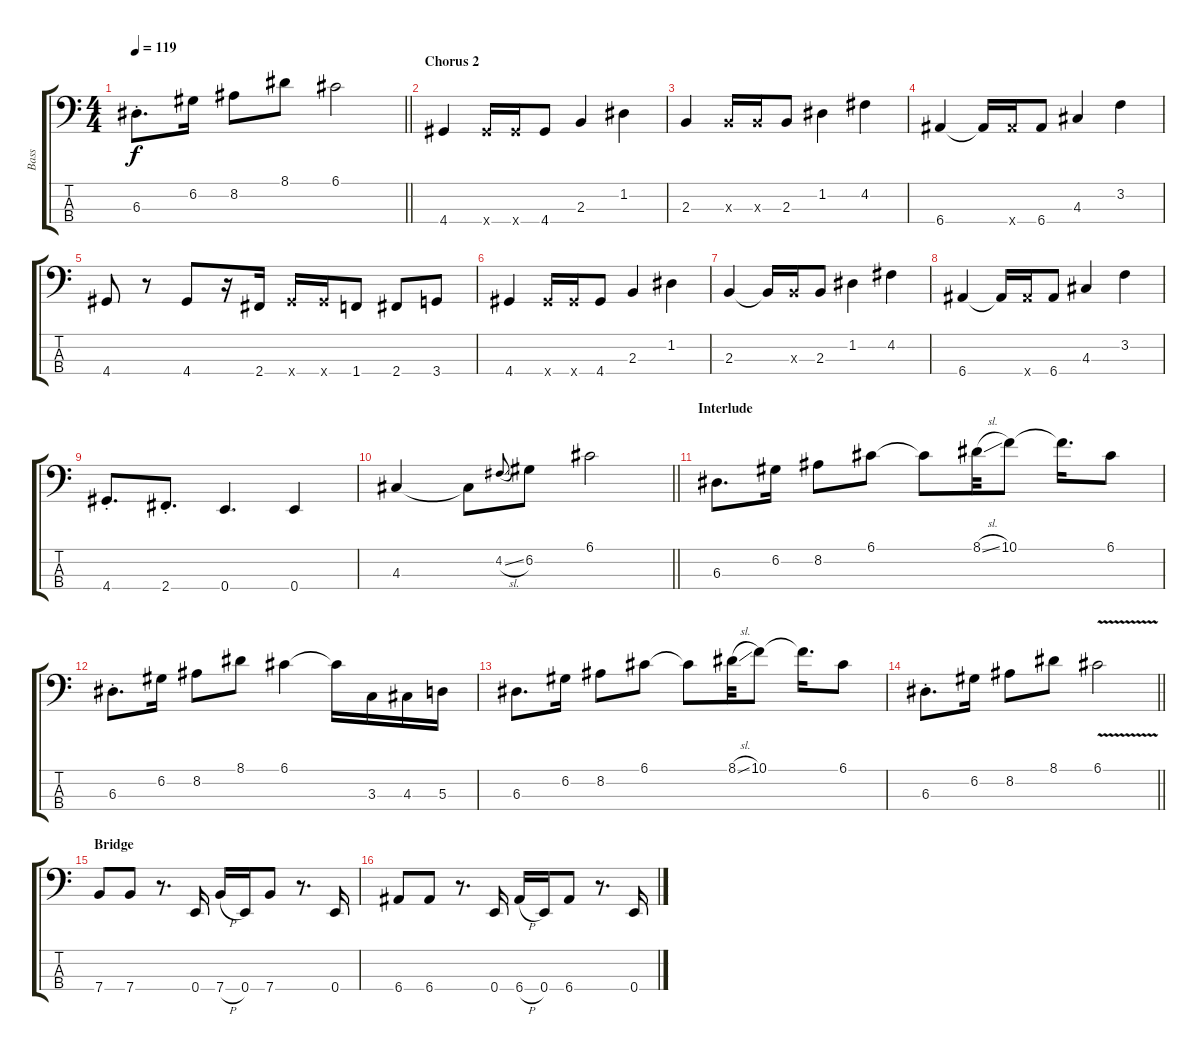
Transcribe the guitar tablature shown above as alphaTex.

\track ("Bass" "Bass") {instrument electricbassfinger}
\staff {score tabs}
\tuning (G2 D2 A1 E1) {hide}
\ts (4 4)
\tempo 119
\clef f4
\barLineRight lightlight
\ks c
6.3{st}.8{d dy f} 6.2.16 8.2.8 8.1.8 6.1.2 |
\section ("" "Chorus 2")
4.4.4 4.4{x}.16 4.4{x}.16 4.4.8 2.3.4 1.2.4 |
2.3.4 2.3{x}.16 2.3{x}.16 2.3.8 1.2.4 4.2.4 |
6.4.4 6.4{t}.16 6.4{x}.16 6.4.8 4.3.4 3.2.4 |
4.4.8 r.8 4.4.8 r.16 2.4.16 4.4{x}.16 4.4{x}.16 1.4.8 2.4.8 3.4.8 |
4.4.4 4.4{x}.16 4.4{x}.16 4.4.8 2.3.4 1.2.4 |
2.3.4 2.3{t}.16 2.3{x}.16 2.3.8 1.2.4 4.2.4 |
6.4.4 6.4{t}.16 6.4{x}.16 6.4.8 4.3.4 3.2.4 |
4.4{st}.8{d} 2.4{st}.8{d} 0.4.4{d} 0.4.4 |
\barLineRight lightlight
4.3.4 4.3{t}.8 4.2{sl}.8{gr onbeat} 6.2.8 6.1.2 |
\section ("" "Interlude")
6.3.8{d} 6.2.16 8.2.8 6.1.8 6.1{t}.8 8.1{sl}.32 10.1.8 10.1{t}.16{d} 6.1.8 |
6.3{st}.8{d} 6.2.16 8.2.8 8.1.8 6.1.4 6.1{t}.16 3.3.16 4.3.16 5.3.16 |
6.3.8{d} 6.2.16 8.2.8 6.1.8 6.1{t}.8 8.1{sl}.32 10.1.8 10.1{t}.16{d} 6.1.8 |
\barLineRight lightlight
6.3{st}.8{d} 6.2.16 8.2.8 8.1.8 6.1{v}.2 |
\section ("" "Bridge")
7.4.8 7.4.8 r.8{d} 0.4.16 7.4{h}.16 0.4.16 7.4.8 r.8{d} 0.4.16 |
6.4.8 6.4.8 r.8{d} 0.4.16 6.4{h}.16 0.4.16 6.4.8 r.8{d} 0.4.16
